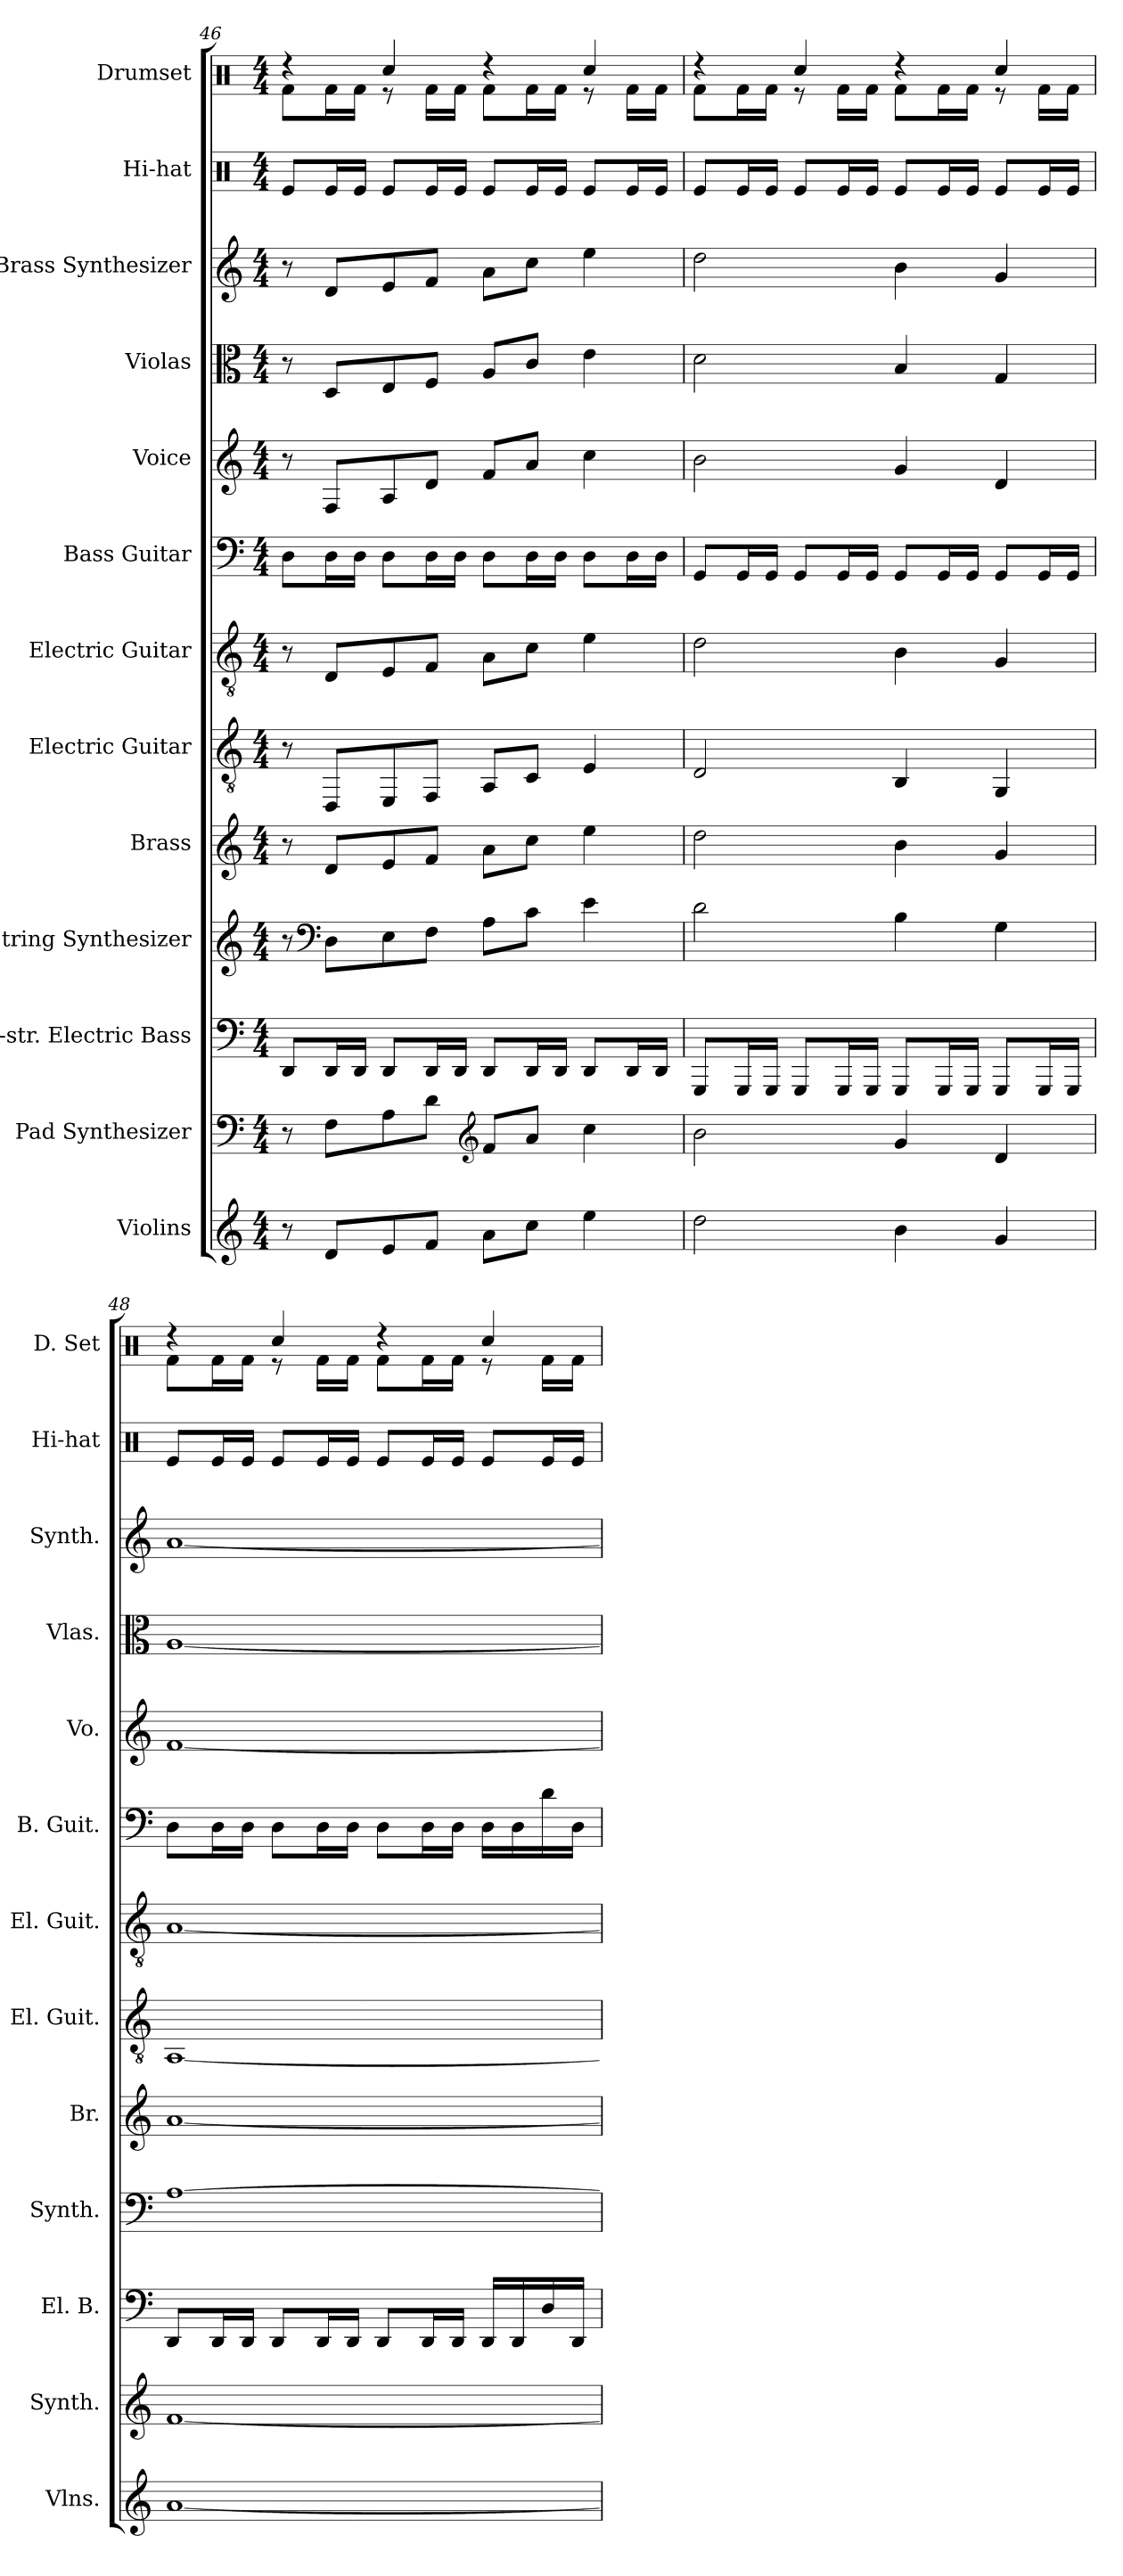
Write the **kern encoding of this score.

**kern	**kern	**kern	**kern	**kern	**kern	**kern	**kern	**kern	**kern	**kern	**kern	**kern
*part13	*part12	*part11	*part10	*part9	*part8	*part7	*part6	*part5	*part4	*part3	*part2	*part1
*staff13	*staff12	*staff11	*staff10	*staff9	*staff8	*staff7	*staff6	*staff5	*staff4	*staff3	*staff2	*staff1
*I"Violins	*I"Pad Synthesizer	*I"5-str. Electric Bass	*I"String Synthesizer	*I"Brass	*I"Electric Guitar	*I"Electric Guitar	*I"Bass Guitar	*I"Voice	*I"Violas	*I"Brass Synthesizer	*I"Hi-hat	*I"Drumset
*I'Vlns.	*I'Synth.	*I'El. B.	*I'Synth.	*I'Br.	*I'El. Guit.	*I'El. Guit.	*I'B. Guit.	*I'Vo.	*I'Vlas.	*I'Synth.	*I'Hi-hat	*I'D. Set
*clefG2	*clefF4	*clefF4	*clefG2	*clefG2	*clefGv2	*clefGv2	*clefF4	*clefG2	*clefC3	*clefG2	*clefX	*clefX
*	*	*ITrd7c12	*	*	*	*	*ITrd7c12	*	*	*	*	*
*k[]	*k[]	*k[]	*k[]	*k[]	*k[]	*k[]	*k[]	*k[]	*k[]	*k[]	*k[]	*k[]
*M4/4	*M4/4	*M4/4	*M4/4	*M4/4	*M4/4	*M4/4	*M4/4	*M4/4	*M4/4	*M4/4	*M4/4	*M4/4
=46	=46	=46	=46	=46	=46	=46	=46	=46	=46	=46	=46	=46
*	*	*	*	*	*	*	*	*	*	*	*	*^
8r	8r	8DDD/L	8r	8r	8r	8r	8DD\L	8r	8r	8r	8Re/L	4r	8Rf\L
*	*	*	*clefF4	*	*	*	*	*	*	*	*	*	*
8d/L	8F\L	16DDD/L	8D\L	8d/L	8DD/L	8D/L	16DD\L	8F/L	8D/L	8d/L	16Re/L	.	16Rf\L
.	.	16DDD/JJ	.	.	.	.	16DD\JJ	.	.	.	16Re/JJ	.	16Rf\JJ
8e/	8A\	8DDD/L	8E\	8e/	8EE/	8E/	8DD\L	8A/	8E/	8e/	8Re/L	4Rcc/	8r
8f/J	8d\J	16DDD/L	8F\J	8f/J	8FF/J	8F/J	16DD\L	8d/J	8F/J	8f/J	16Re/L	.	16Rf\LL
.	.	16DDD/JJ	.	.	.	.	16DD\JJ	.	.	.	16Re/JJ	.	16Rf\JJ
*	*clefG2	*	*	*	*	*	*	*	*	*	*	*	*
8a\L	8f/L	8DDD/L	8A\L	8a\L	8AA/L	8A\L	8DD\L	8f/L	8A/L	8a\L	8Re/L	4r	8Rf\L
8cc\J	8a/J	16DDD/L	8c\J	8cc\J	8C/J	8c\J	16DD\L	8a/J	8c/J	8cc\J	16Re/L	.	16Rf\L
.	.	16DDD/JJ	.	.	.	.	16DD\JJ	.	.	.	16Re/JJ	.	16Rf\JJ
4ee\	4cc\	8DDD/L	4e\	4ee\	4E/	4e\	8DD\L	4cc\	4e\	4ee\	8Re/L	4Rcc/	8r
.	.	16DDD/L	.	.	.	.	16DD\L	.	.	.	16Re/L	.	16Rf\LL
.	.	16DDD/JJ	.	.	.	.	16DD\JJ	.	.	.	16Re/JJ	.	16Rf\JJ
!!LO:PB:g=z	!!
=47	=47	=47	=47	=47	=47	=47	=47	=47	=47	=47	=47	=47	=47
2dd\	2b\	8GGGG/L	2d\	2dd\	2D/	2d\	8GGG/L	2b\	2d\	2dd\	8Re/L	4r	8Rf\L
.	.	16GGGG/L	.	.	.	.	16GGG/L	.	.	.	16Re/L	.	16Rf\L
.	.	16GGGG/JJ	.	.	.	.	16GGG/JJ	.	.	.	16Re/JJ	.	16Rf\JJ
.	.	8GGGG/L	.	.	.	.	8GGG/L	.	.	.	8Re/L	4Rcc/	8r
.	.	16GGGG/L	.	.	.	.	16GGG/L	.	.	.	16Re/L	.	16Rf\LL
.	.	16GGGG/JJ	.	.	.	.	16GGG/JJ	.	.	.	16Re/JJ	.	16Rf\JJ
4b\	4g/	8GGGG/L	4B\	4b\	4BB/	4B\	8GGG/L	4g/	4B/	4b\	8Re/L	4r	8Rf\L
.	.	16GGGG/L	.	.	.	.	16GGG/L	.	.	.	16Re/L	.	16Rf\L
.	.	16GGGG/JJ	.	.	.	.	16GGG/JJ	.	.	.	16Re/JJ	.	16Rf\JJ
4g/	4d/	8GGGG/L	4G\	4g/	4GG/	4G/	8GGG/L	4d/	4G/	4g/	8Re/L	4Rcc/	8r
.	.	16GGGG/L	.	.	.	.	16GGG/L	.	.	.	16Re/L	.	16Rf\LL
.	.	16GGGG/JJ	.	.	.	.	16GGG/JJ	.	.	.	16Re/JJ	.	16Rf\JJ
=48	=48	=48	=48	=48	=48	=48	=48	=48	=48	=48	=48	=48	=48
[1a	[1f	8DDD/L	[1A	[1a	[1AA	[1A	8DD\L	[1f	[1A	[1a	8Re/L	4r	8Rf\L
.	.	16DDD/L	.	.	.	.	16DD\L	.	.	.	16Re/L	.	16Rf\L
.	.	16DDD/JJ	.	.	.	.	16DD\JJ	.	.	.	16Re/JJ	.	16Rf\JJ
.	.	8DDD/L	.	.	.	.	8DD\L	.	.	.	8Re/L	4Rcc/	8r
.	.	16DDD/L	.	.	.	.	16DD\L	.	.	.	16Re/L	.	16Rf\LL
.	.	16DDD/JJ	.	.	.	.	16DD\JJ	.	.	.	16Re/JJ	.	16Rf\JJ
.	.	8DDD/L	.	.	.	.	8DD\L	.	.	.	8Re/L	4r	8Rf\L
.	.	16DDD/L	.	.	.	.	16DD\L	.	.	.	16Re/L	.	16Rf\L
.	.	16DDD/JJ	.	.	.	.	16DD\JJ	.	.	.	16Re/JJ	.	16Rf\JJ
.	.	16DDD/LL	.	.	.	.	16DD\LL	.	.	.	8Re/L	4Rcc/	8r
.	.	16DDD/	.	.	.	.	16DD\	.	.	.	.	.	.
.	.	16DD/	.	.	.	.	16D\	.	.	.	16Re/L	.	16Rf\LL
.	.	16DDD/JJ	.	.	.	.	16DD\JJ	.	.	.	16Re/JJ	.	16Rf\JJ
*	*	*	*	*	*	*	*	*	*	*	*	*v	*v
=	=	=	=	=	=	=	=	=	=	=	=	=
*-	*-	*-	*-	*-	*-	*-	*-	*-	*-	*-	*-	*-
